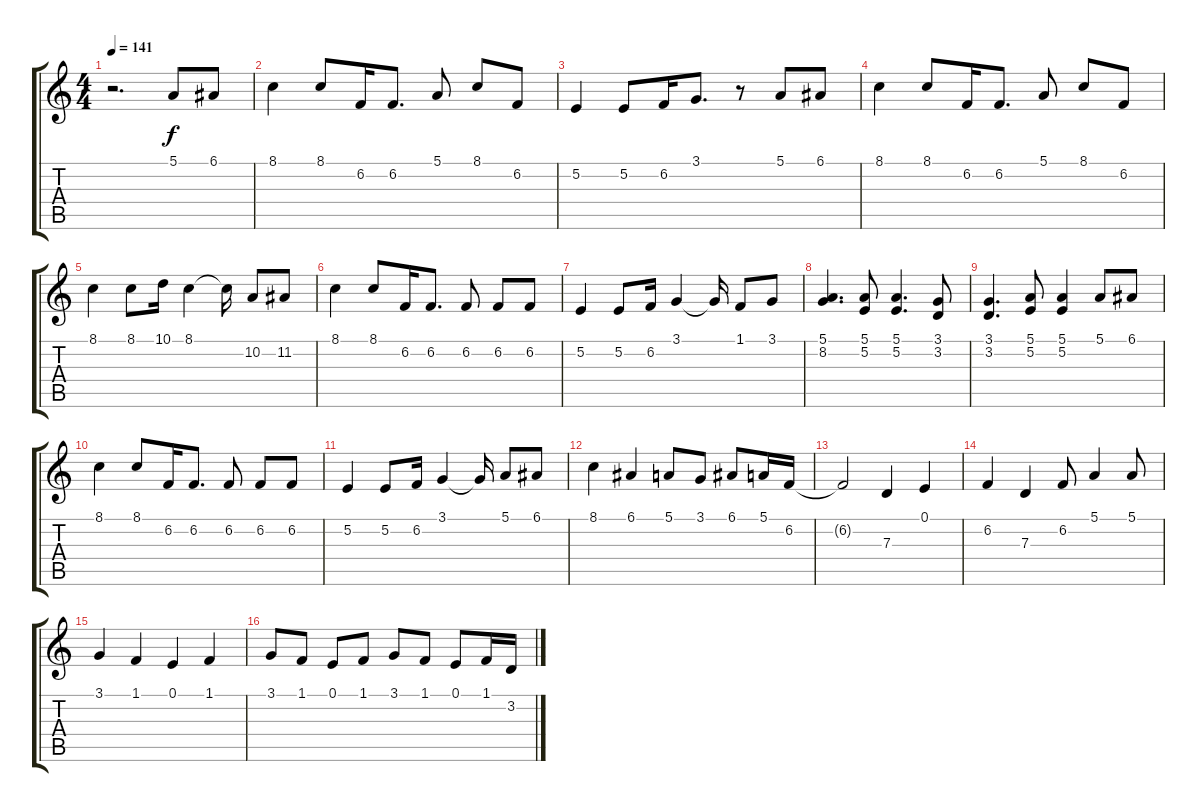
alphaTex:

\track "" {instrument oboe}
\staff {score tabs}
\tuning (E4 B3 G3 D3 A2 E2) {hide}
\ts (4 4)
\tempo 141
\clef g2
\ks c
r.2{d dy f} 5.1.8 6.1.8 |
8.1.4 8.1.8 6.2.16 6.2.8{d} 5.1.8 8.1.8 6.2.8 |
5.2.4 5.2.8 6.2.16 3.1.8{d} r.8 5.1.8 6.1.8 |
8.1.4 8.1.8 6.2.16 6.2.8{d} 5.1.8 8.1.8 6.2.8 |
8.1.4 8.1.8 10.1.16 8.1.4 8.1{t}.16 10.2.8 11.2.8 |
8.1.4 8.1.8 6.2.16 6.2.8{d} 6.2.8 6.2.8 6.2.8 |
5.2.4 5.2.8 6.2.16 3.1.4 3.1{t}.16 1.1.8 3.1.8 |
(5.1 8.2).4{d} (5.1 5.2).8 (5.1 5.2).4{d} (3.1 3.2).8 |
(3.1 3.2).4{d} (5.1 5.2).8 (5.1 5.2).4 5.1.8 6.1.8 |
8.1.4 8.1.8 6.2.16 6.2.8{d} 6.2.8 6.2.8 6.2.8 |
5.2.4 5.2.8 6.2.16 3.1.4 3.1{t}.16 5.1.8 6.1.8 |
8.1.4 6.1.4 5.1.8 3.1.8 6.1.8 5.1.16 6.2.16 |
6.2{t}.2 7.3.4 0.1.4 |
6.2.4 7.3.4 6.2.8 5.1.4 5.1.8 |
3.1.4 1.1.4 0.1.4 1.1.4 |
3.1.8 1.1.8 0.1.8 1.1.8 3.1.8 1.1.8 0.1.8 1.1.16 3.2.16
